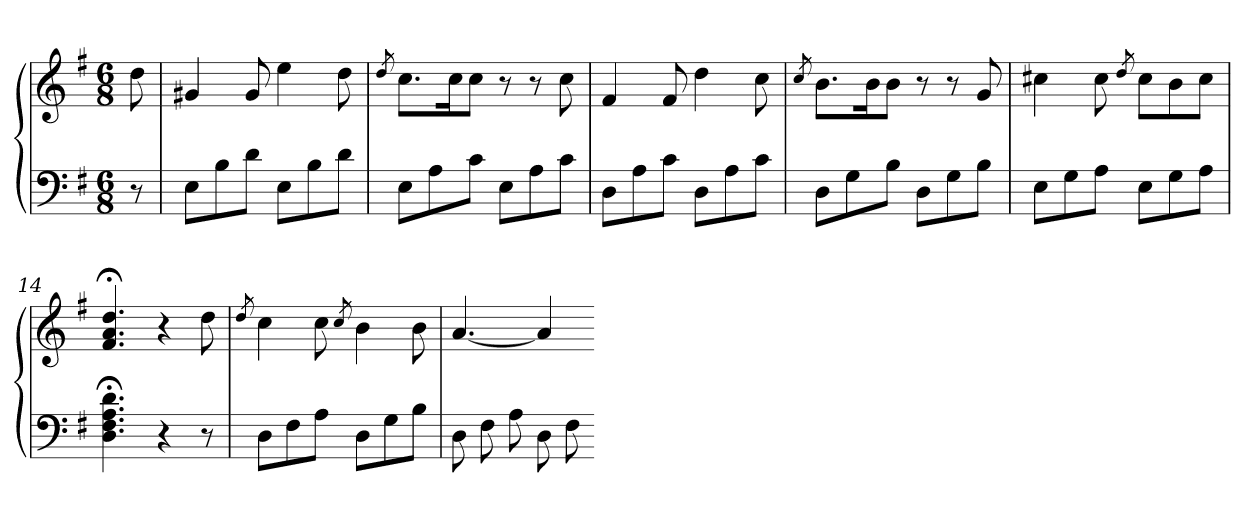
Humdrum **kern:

**kern	**kern
*part1	*part1
*staff2	*staff1
*clefF4	*clefG2
*k[f#]	*k[f#]
*G:	*G:
*M6/8	*M6/8
=	=
8r	8dd
=9	=9
8EL	4g#X
8B	.
8dJ	8g#
8EL	4ee
8B	.
8dJ	8dd
=10	=10
.	8qdd
8EL	8.ccL
8A	.
.	16ccK
8cJ	8ccJ
8EL	8r
8A	8r
8cJ	8cc
=11	=11
8DL	4f#
8A	.
8cJ	8f#
8DL	4dd
8A	.
8cJ	8cc
=12	=12
.	8qcc
8DL	8.bL
8G	.
.	16bK
8BJ	8bJ
8DL	8r
8G	8r
8BJ	8g
=13	=13
8EL	4cc#X
8G	.
8AJ	8cc#
.	8qdd
8EL	8cc#L
8G	8b
8AJ	8cc#J
=14	=14
4.D;< 4.F#;< 4.A;< 4.d;<	4.f#;< 4.a;< 4.dd;<
4r	4r
8r	8dd
=15	=15
.	8qdd
8DL	4cc
8F#	.
8AJ	8cc
.	8qcc
8DL	4b
8G	.
8BJ	8b
=16	=16
8D	[4.a
8F#	.
8A	.
8D	4a]
8F#	.
=-	=-
*-	*-
